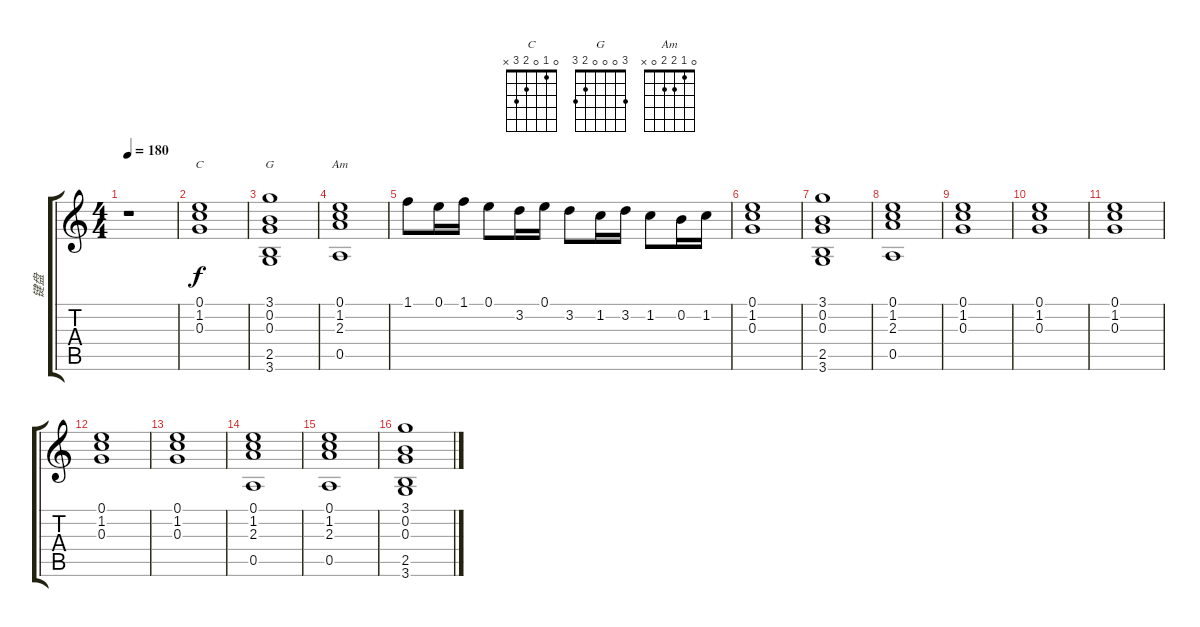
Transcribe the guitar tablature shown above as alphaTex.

\track ("键盘" "键盘") {instrument contrabass}
\staff {score tabs}
\tuning (E4 B3 G3 D3 A2 E2) {hide}
\chord ("C" 0 1 0 2 3 x)
\chord ("G" 3 0 0 0 2 3)
\chord ("Am" 0 1 2 2 0 x)
\ts (4 4)
\tempo 180
\clef g2
\ks c
r.1{dy f instrument contrabass} |
(0.1 1.2 0.3).1{ch "C"} |
(3.1 0.2 0.3 2.5 3.6).1{ch "G"} |
(0.1 1.2 2.3 0.5).1{ch "Am"} |
1.1.8 0.1.16 1.1.16 0.1.8 3.2.16 0.1.16 3.2.8 1.2.16 3.2.16 1.2.8 0.2.16 1.2.16 |
(0.1 1.2 0.3).1 |
(3.1 0.2 0.3 2.5 3.6).1 |
(0.1 1.2 2.3 0.5).1 |
(0.1 1.2 0.3).1 |
(0.1 1.2 0.3).1 |
(0.1 1.2 0.3).1 |
(0.1 1.2 0.3).1 |
(0.1 1.2 0.3).1 |
(0.1 1.2 2.3 0.5).1 |
(0.1 1.2 2.3 0.5).1 |
(3.1 0.2 0.3 2.5 3.6).1
